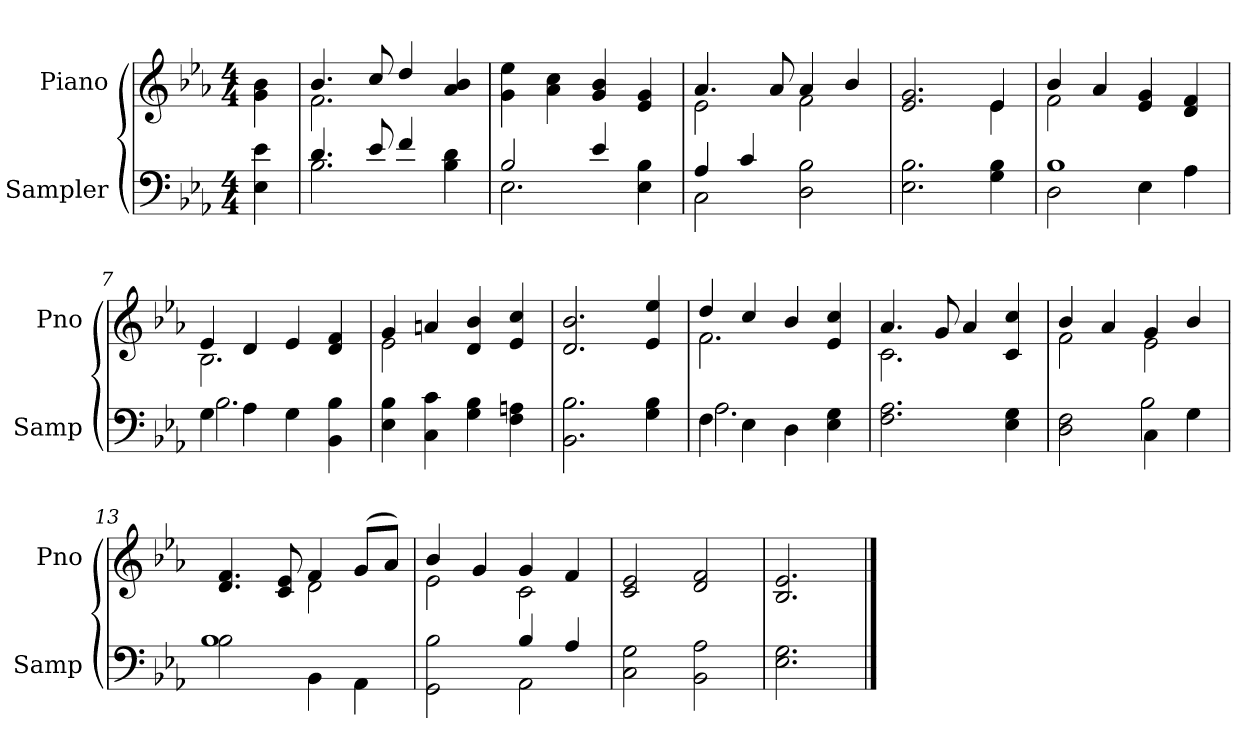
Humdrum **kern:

**kern	**kern
*part2	*part1
*staff2	*staff1
*I"Sampler	*I"Piano
*I'Samp	*I'Pno
*clefF4	*clefG2
*k[b-e-a-]	*k[b-e-a-]
*E-:	*E-:
*M4/4	*M4/4
=1	=1
4E- 4e-	4g\ 4b-\
=2	=2
*^	*^
4.d/	2.B-	4.b-/	2.f
8e-/	.	8cc/	.
4f/	.	4dd/	.
4B- 4d	4ryy	4a- 4b-	4ryy
*	*	*v	*v
=3	=3	=3
2B-/	2.E-	4g 4ee-
.	.	4a- 4cc
4e-/	.	4g 4b-
4E- 4B-	4ryy	4e- 4g
=4	=4	=4
*	*	*^
4A-/	2C	4.a-/	2e-
4c/	.	.	.
.	.	8a-/	.
2D 2B-	2ryy	4a-/	2f
.	.	4b-/	.
*v	*v	*	*
=5	=5	=5
2.E- 2.B-	2.e- 2.g	2.ryy
4G 4B-	4e-/	4e-
=6	=6	=6
*^	*	*
2D\	1B-	4b-/	2f
.	.	4a-/	.
4E-\	.	4e- 4g	2ryy
4A-\	.	4d 4f	.
=7	=7	=7	=7
4G\	2.B-	4e-/	2.B-
4A-\	.	4d/	.
4G\	.	4e-/	.
4BB- 4B-	4ryy	4d 4f	4ryy
*v	*v	*	*
=8	=8	=8
4E- 4B-	4g/	2e-
4C 4c	4an/	.
4G 4B-	4d 4b-	2ryy
4F 4An	4e- 4cc	.
*	*v	*v
=9	=9
2.BB- 2.B-	2.d 2.b-
4G 4B-	4e- 4ee-
=10	=10
*^	*^
4F\	2.A-	4dd/	2.f
4E-\	.	4cc/	.
4D\	.	4b-/	.
4E- 4G	4ryy	4e- 4cc	4ryy
*v	*v	*	*
=11	=11	=11
2.F 2.A-	4.a-/	2.c
.	8g/	.
.	4a-/	.
4E- 4G	4c 4cc	4ryy
=12	=12	=12
*^	*	*
2D 2F	2ryy	4b-/	2f
.	.	4a-/	.
4C\	2B-	4g/	2e-
4G\	.	4b-/	.
=13	=13	=13	=13
2B-\	1B-	4.d 4.f	2ryy
.	.	8c 8e-	.
4BB-\	.	4f/	2d
4AA-\	.	(8g/L	.
.	.	8a-/J)	.
=14	=14	=14	=14
2GG 2B-	2ryy	4b-/	2e-
.	.	4g/	.
4B-/	2AA-	4g/	2c
4A-/	.	4f/	.
*v	*v	*	*
*	*v	*v
=15	=15
2C 2G	2c 2e-
2BB- 2A-	2d 2f
=16	=16
2.E- 2.G	2.B- 2.e-
==	==
*-	*-
